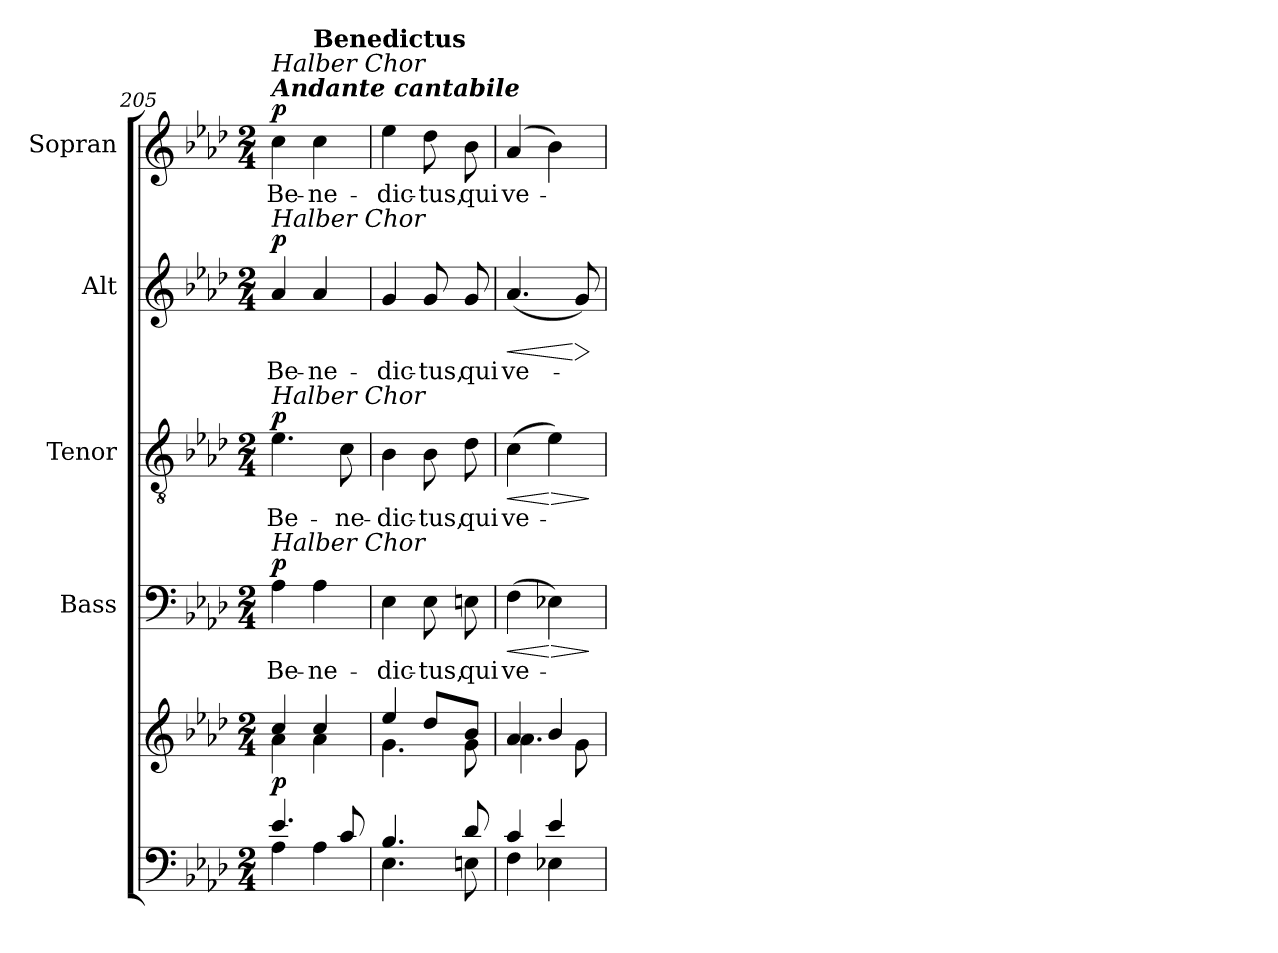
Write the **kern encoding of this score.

**kern	**kern	**dynam	**kern	**text	**dynam	**kern	**text	**dynam	**kern	**text	**dynam	**kern	**text	**dynam
*part5	*part5	*part5	*part4	*part4	*part4	*part3	*part3	*part3	*part2	*part2	*part2	*part1	*part1	*part1
*staff6	*staff5	*staff5/6	*staff4	*staff4	*staff4	*staff3	*staff3	*staff3	*staff2	*staff2	*staff2	*staff1	*staff1	*staff1
*	*	*	*I"Bass	*	*	*I"Tenor	*	*	*I"Alt	*	*	*I"Sopran	*	*
*	*	*	*I'B.	*	*	*I'T.	*	*	*I'A.	*	*	*I'S.	*	*
!!LO:LB:g=z
*clefF4	*clefG2	*	*clefF4	*	*	*clefGv2	*	*	*clefG2	*	*	*clefG2	*	*
*k[b-e-a-d-]	*k[b-e-a-d-]	*	*k[b-e-a-d-]	*	*	*k[b-e-a-d-]	*	*	*k[b-e-a-d-]	*	*	*k[b-e-a-d-]	*	*
*A-:	*A-:	*	*A-:	*	*	*A-:	*	*	*A-:	*	*	*A-:	*	*
*M2/4	*M2/4	*	*M2/4	*	*	*M2/4	*	*	*M2/4	*	*	*M2/4	*	*
=205	=205	=205	=205	=205	=205	=205	=205	=205	=205	=205	=205	=205	=205	=205
*^	*^	*	*	*	*	*	*	*	*	*	*	*	*	*
!	!	!	!	!	!	!	!	!	!	!	!	!	!	!LO:TX:a:Bi:t=Andante cantabile	!	!
!	!	!	!	!	!	!	!	!	!	!	!	!	!	!LO:TX:a:i:t=Halber Chor	!	!
!	!	!	!	!	!	!	!	!	!	!	!LO:TX:a:i:t=Halber Chor	!	!	!	!	!
!	!	!	!	!	!	!	!	!LO:TX:a:i:t=Halber Chor	!	!	!	!	!	!	!	!
!	!	!	!	!	!LO:TX:a:i:t=Halber Chor	!	!	!	!	!	!	!	!	!	!	!
!	!	!	!	!LO:DY:b	!	!LO:LY:b	!LO:DY:a	!	!LO:LY:b	!LO:DY:a	!	!LO:LY:b	!LO:DY:a	!	!LO:LY:b	!LO:DY:a
4.e-/	4A-\	4cc/	4a-\	p	4A-\	Be-	p	4.e-\	Be-	p	4a-/	Be-	p	4cc\	Be-	p
!	!	!	!	!	!	!	!	!	!	!	!	!	!	!LO:TX:a:B:t=Benedictus	!	!
!	!	!	!	!	!	!LO:LY:b	!	!	!	!	!	!LO:LY:b	!	!	!LO:LY:b	!
.	4A-\	4cc/	4a-\	.	4A-\	-ne-	.	.	.	.	4a-/	-ne-	.	4cc\	-ne-	.
!	!	!	!	!	!	!	!	!	!LO:LY:b	!	!	!	!	!	!	!
8c/	.	.	.	.	.	.	.	8c\	-ne-	.	.	.	.	.	.	.
=206	=206	=206	=206	=206	=206	=206	=206	=206	=206	=206	=206	=206	=206	=206	=206	=206
!	!	!	!	!	!	!LO:LY:b	!	!	!LO:LY:b	!	!	!LO:LY:b	!	!	!LO:LY:b	!
4.B-/	4.E-\	4ee-/	4.g\	.	4E-\	-dic-	.	4B-\	-dic-	.	4g/	-dic-	.	4ee-\	-dic-	.
!	!	!	!	!	!	!LO:LY:b	!	!	!LO:LY:b	!	!	!LO:LY:b	!	!	!LO:LY:b	!
.	.	8dd-/L	.	.	8E-\	-tus,	.	8B-\	-tus,	.	8g/	-tus,	.	8dd-\	-tus,	.
!	!	!	!	!	!	!LO:LY:b	!	!	!LO:LY:b	!	!	!LO:LY:b	!	!	!LO:LY:b	!
8d-/	8En\	8b-/J	8g\	.	8En\	qui	.	8d-\	qui	.	8g/	qui	.	8b-\	qui	.
=207	=207	=207	=207	=207	=207	=207	=207	=207	=207	=207	=207	=207	=207	=207	=207	=207
!	!	!	!	!	!	!LO:LY:b	!LO:HP:b	!	!LO:LY:b	!LO:HP:b	!	!LO:LY:b	!LO:HP:b	!	!LO:LY:b	!
4c/	4F\	4a-/	4.a-\	.	(>4F\	ve-	<	(>4c\	ve-	<	(<4.a-/	ve-	<	(4a-/	ve-	.
!	!	!	!	!	!	!	!LO:HP:n=1:b	!	!	!LO:HP:n=1:b	!	!	!	!	!	!
4e-/	4E-X\	4b-/	.	.	4E-X\)	.	[ >	4e-\)	.	[ >	.	.	.	4b-\)	.	.
!	!	!	!	!	!	!	!	!	!	!	!	!	!LO:HP:n=1:b	!	!	!
.	.	.	8g\	.	.	.	.	.	.	.	8g/)	.	[ >	.	.	.
*v	*v	*	*	*	*	*	*	*	*	*	*	*	*	*	*	*
*	*v	*v	*	*	*	*	*	*	*	*	*	*	*	*	*
.	.	.	.	.	]	.	.	]	.	.	]	.	.	.
=	=	=	=	=	=	=	=	=	=	=	=	=	=	=
*-	*-	*-	*-	*-	*-	*-	*-	*-	*-	*-	*-	*-	*-	*-
